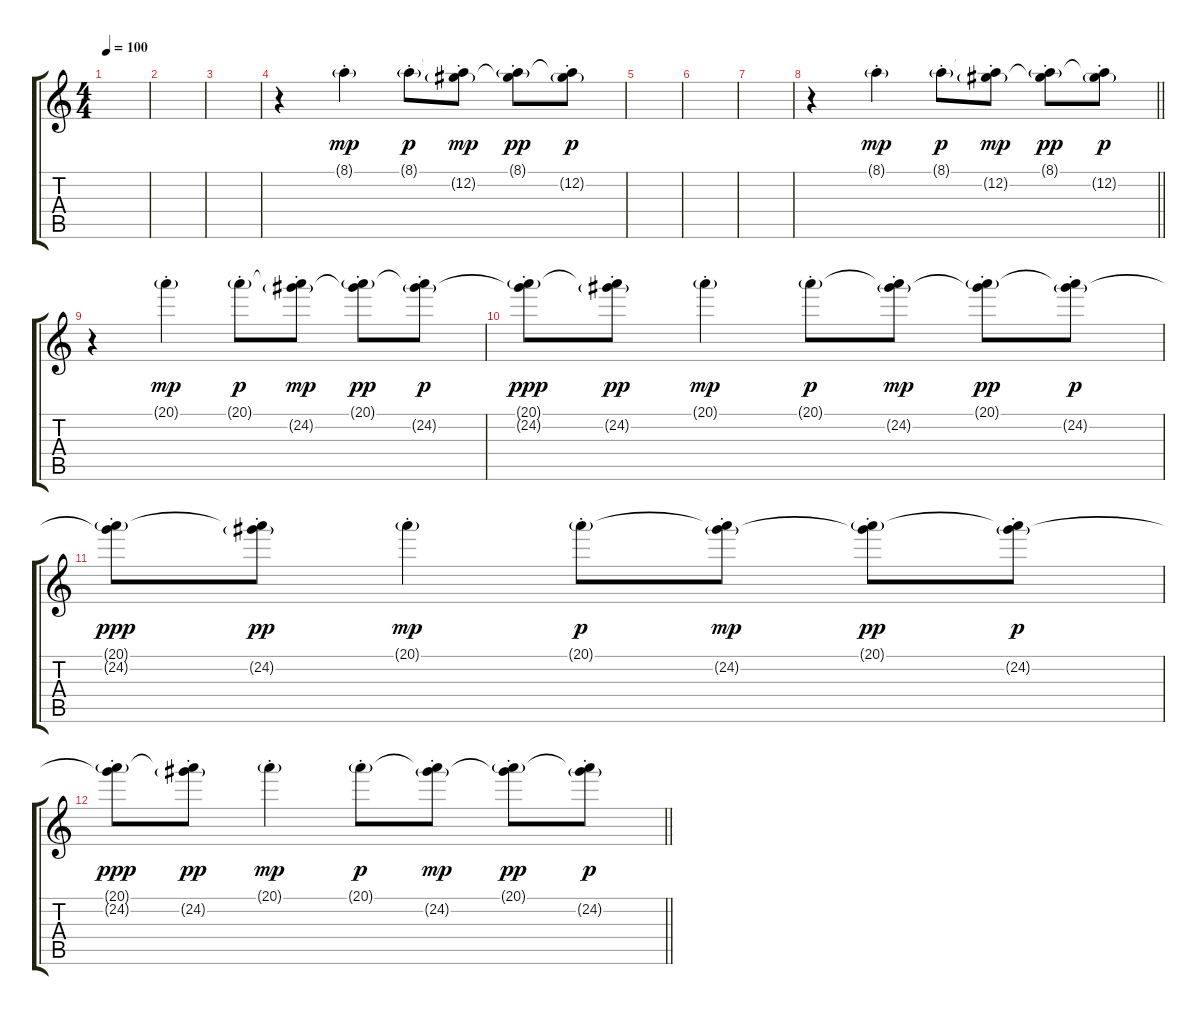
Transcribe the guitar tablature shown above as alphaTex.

\track "" {instrument electricguitarclean}
\staff {score tabs}
\tuning (Db4 Ab3 E3 B2 Gb2 B1) {hide}
\ts (4 4)
\tempo 100
\clef g2
\ks c
|
|
|
r.4 8.1{g st}.4{dy mp} 8.1{g st}.8{dy p} (8.1{t} 12.2{g st}).8{dy mp} (8.1{g st} 12.2{t}).8{dy pp} (8.1{t} 12.2{g st}).8{dy p} |
|
|
|
\barLineRight lightlight
r.4 8.1{g st}.4{dy mp} 8.1{g st}.8{dy p} (8.1{t} 12.2{g st}).8{dy mp} (8.1{g st} 12.2{t}).8{dy pp} (8.1{t} 12.2{g st}).8{dy p} |
r.4 20.1{g st}.4{dy mp} 20.1{g st}.8{dy p} (20.1{t} 24.2{g st}).8{dy mp} (20.1{g st} 24.2{t}).8{dy pp} (20.1{t} 24.2{g st}).8{dy p} |
(20.1{g st} 24.2{t}).8{dy ppp} (20.1{t} 24.2{g st}).8{dy pp} 20.1{g st}.4{dy mp} 20.1{g st}.8{dy p} (20.1{t} 24.2{g st}).8{dy mp} (20.1{g st} 24.2{t}).8{dy pp} (20.1{t} 24.2{g st}).8{dy p} |
(20.1{g st} 24.2{t}).8{dy ppp} (20.1{t} 24.2{g st}).8{dy pp} 20.1{g st}.4{dy mp} 20.1{g st}.8{dy p} (20.1{t} 24.2{g st}).8{dy mp} (20.1{g st} 24.2{t}).8{dy pp} (20.1{t} 24.2{g st}).8{dy p} |
\barLineRight lightlight
(20.1{g st} 24.2{t}).8{dy ppp} (20.1{t} 24.2{g st}).8{dy pp} 20.1{g st}.4{dy mp} 20.1{g st}.8{dy p} (20.1{t} 24.2{g st}).8{dy mp} (20.1{g st} 24.2{t}).8{dy pp} (20.1{t} 24.2{g st}).8{dy p}
